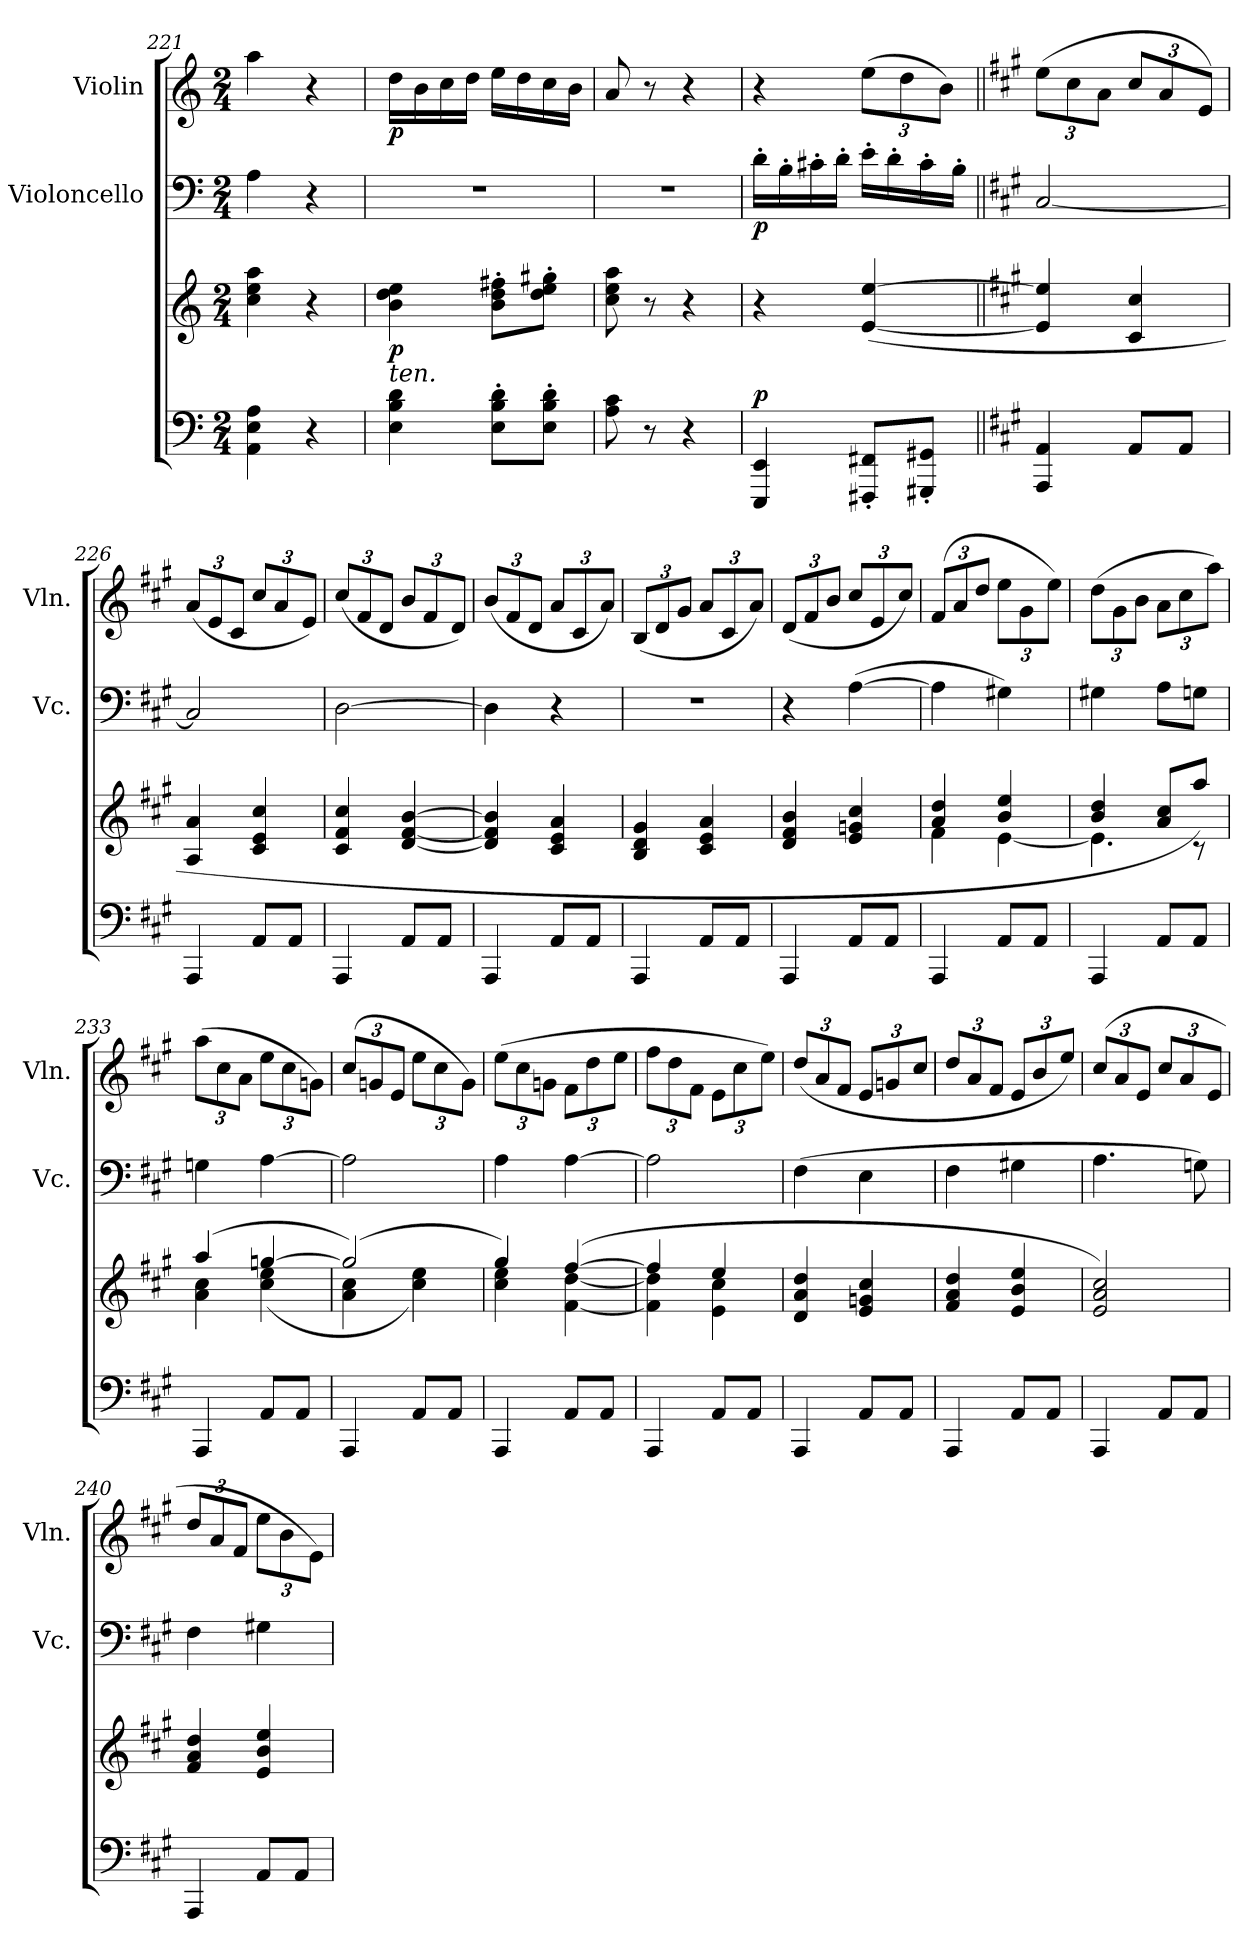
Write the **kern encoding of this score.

**kern	**kern	**dynam	**kern	**dynam	**kern	**dynam
*part3	*part3	*part3	*part2	*part2	*part1	*part1
*staff4	*staff3	*staff3/4	*staff2	*staff2	*staff1	*staff1
*	*	*	*I"Violoncello	*	*I"Violin	*
*	*	*	*I'Vc.	*	*I'Vln.	*
*clefF4	*clefG2	*	*clefF4	*	*clefG2	*
*k[]	*k[]	*	*k[]	*	*k[]	*
*M2/4	*M2/4	*	*M2/4	*	*M2/4	*
=221	=221	=221	=221	=221	=221	=221
4AA\ 4E\ 4A\	4cc\ 4ee\ 4aa\	.	4A\	.	4aa\	.
4r	4r	.	4r	.	4r	.
=222	=222	=222	=222	=222	=222	=222
!LO:TX:a:i:t=ten.	!	!	!	!	!	!
!	!	!LO:DY:b	!	!	!	!LO:DY:b
4E\ 4B\ 4d\	4b\ 4dd\ 4ee\	p	2r	.	16dd\LL	p
.	.	.	.	.	16b\	.
.	.	.	.	.	16cc\	.
.	.	.	.	.	16dd\JJ	.
8E'\ 8B'\ 8d'\L	8b'\ 8dd'\ 8ff#X'\L	.	.	.	16ee\LL	.
.	.	.	.	.	16dd\	.
8E'\ 8B'\ 8d'\J	8dd'\ 8ee'\ 8gg#X'\J	.	.	.	16cc\	.
.	.	.	.	.	16b\JJ	.
=223	=223	=223	=223	=223	=223	=223
8A\ 8c\	8cc\ 8ee\ 8aa\	.	2r	.	8a/	.
8r	8r	.	.	.	8r	.
4r	4r	.	.	.	4r	.
=224	=224	=224	=224	=224	=224	=224
!	!	!LO:DY:a=2	!	!LO:DY:b	!	!
4EEE/ 4EE/	4r	p	16d'\LL	p	4r	.
.	.	.	16B'\	.	.	.
.	.	.	16c#X'\	.	.	.
.	.	.	16d'\JJ	.	.	.
*	*	*	*	*	*Xbrackettup	*
8FFF#X'/ 8FF#X'/L	(>[4e/ [4ee/	.	16e'\LL	.	(>12ee\L	.
.	.	.	16d'\	.	.	.
.	.	.	.	.	12dd\	.
8GGG#X'/ 8GG#X'/J	.	.	16c#'\	.	.	.
.	.	.	.	.	12b\J)	.
.	.	.	16B'\JJ	.	.	.
=225||	=225||	=225||	=225||	=225||	=225||	=225||
*k[f#c#g#]	*k[f#c#g#]	*	*k[f#c#g#]	*	*k[f#c#g#]	*
4AAA/ 4AA/	4e]/ 4ee]/	.	[2C#/	.	(>12ee\L	.
.	.	.	.	.	12cc#\	.
.	.	.	.	.	12a\J	.
8AA/L	4c#/ 4cc#/	.	.	.	12cc#/L	.
.	.	.	.	.	12a/	.
8AA/J	.	.	.	.	.	.
.	.	.	.	.	12e/J)	.
=226	=226	=226	=226	=226	=226	=226
4AAA/	4A/ 4a/	.	2C#/]	.	(<12a/L	.
.	.	.	.	.	12e/	.
.	.	.	.	.	12c#/J	.
8AA/L	4c#/ 4e/ 4cc#/	.	.	.	12cc#/L	.
.	.	.	.	.	12a/	.
8AA/J	.	.	.	.	.	.
.	.	.	.	.	12e/J)	.
=227	=227	=227	=227	=227	=227	=227
4AAA/	4c#/ 4f#/ 4cc#/	.	[2D\	.	(<12cc#/L	.
.	.	.	.	.	12f#/	.
.	.	.	.	.	12d/J	.
8AA/L	[4d/ [4f#/ [4b/	.	.	.	12b/L	.
.	.	.	.	.	12f#/	.
8AA/J	.	.	.	.	.	.
.	.	.	.	.	12d/J)	.
=228	=228	=228	=228	=228	=228	=228
4AAA/	4d]/ 4f#]/ 4b]/	.	4D\]	.	(<12b/L	.
.	.	.	.	.	12f#/	.
.	.	.	.	.	12d/J	.
8AA/L	4c#/ 4e/ 4a/	.	4r	.	12a/L	.
.	.	.	.	.	12c#/	.
8AA/J	.	.	.	.	.	.
.	.	.	.	.	12a/J)	.
=229	=229	=229	=229	=229	=229	=229
4AAA/	4B/ 4d/ 4g#/	.	2r	.	(<12B/L	.
.	.	.	.	.	12d/	.
.	.	.	.	.	12g#/J	.
8AA/L	4c#/ 4e/ 4a/	.	.	.	12a/L	.
.	.	.	.	.	12c#/	.
8AA/J	.	.	.	.	.	.
.	.	.	.	.	12a/J)	.
=230	=230	=230	=230	=230	=230	=230
4AAA/	4d/ 4f#/ 4b/	.	4r	.	(<12d/L	.
.	.	.	.	.	12f#/	.
.	.	.	.	.	12b/J	.
8AA/L	4e/ 4gn/ 4cc#/	.	(>[4A\	.	12cc#/L	.
.	.	.	.	.	12e/	.
8AA/J	.	.	.	.	.	.
.	.	.	.	.	12cc#/J)	.
=231	=231	=231	=231	=231	=231	=231
*	*^	*	*	*	*	*
4AAA/	4a/ 4dd/	4f#\	.	4A\]	.	(>12f#/L	.
.	.	.	.	.	.	12a/	.
.	.	.	.	.	.	12dd/J	.
8AA/L	4b/ 4ee/	[4e\	.	4G#X\)	.	12ee\L	.
.	.	.	.	.	.	12g#\	.
8AA/J	.	.	.	.	.	.	.
.	.	.	.	.	.	12ee\J)	.
=232	=232	=232	=232	=232	=232	=232	=232
4AAA/	4b/ 4dd/	4.e\]	.	4G#X\	.	(>12dd\L	.
.	.	.	.	.	.	12g#\	.
.	.	.	.	.	.	12b\J	.
8AA/L	8a/ 8cc#/L	.	.	8A\L	.	12a\L	.
.	.	.	.	.	.	12cc#\	.
8AA/J	8aa/J)	8r	.	8Gn\J	.	.	.
.	.	.	.	.	.	12aa\J)	.
=233	=233	=233	=233	=233	=233	=233	=233
4AAA/	(>4aa/	4a\ 4cc#\	.	4Gn\	.	(>12aa\L	.
.	.	.	.	.	.	12cc#\	.
.	.	.	.	.	.	12a\J	.
8AA/L	[4ggn/	(<4cc#\ 4ee\	.	[4A\	.	12ee\L	.
.	.	.	.	.	.	12cc#\	.
8AA/J	.	.	.	.	.	.	.
.	.	.	.	.	.	12gn\J)	.
=234	=234	=234	=234	=234	=234	=234	=234
4AAA/	(>2gg/])	4a\ 4cc#\	.	2A\]	.	(>12cc#/L	.
.	.	.	.	.	.	12gn/	.
.	.	.	.	.	.	12e/J	.
8AA/L	.	4cc#\ 4ee\)	.	.	.	12ee\L	.
.	.	.	.	.	.	12cc#\	.
8AA/J	.	.	.	.	.	.	.
.	.	.	.	.	.	12g\J)	.
=235	=235	=235	=235	=235	=235	=235	=235
4AAA/	4gg#/)	4cc#\ 4ee\	.	4A\	.	(>12ee\L	.
.	.	.	.	.	.	12cc#\	.
.	.	.	.	.	.	12gn\J	.
8AA/L	(>[4ff#/	[4f#\ [4dd\	.	[4A\	.	12f#\L	.
.	.	.	.	.	.	12dd\	.
8AA/J	.	.	.	.	.	.	.
.	.	.	.	.	.	12ee\J	.
=236	=236	=236	=236	=236	=236	=236	=236
4AAA/	4ff#/]	4f#]\ 4dd]\	.	2A\]	.	12ff#\L	.
.	.	.	.	.	.	12dd\	.
.	.	.	.	.	.	12f#\J	.
8AA/L	4ee/	4e\ 4cc#\	.	.	.	12e\L	.
.	.	.	.	.	.	12cc#\	.
8AA/J	.	.	.	.	.	.	.
.	.	.	.	.	.	12ee\J)	.
*	*v	*v	*	*	*	*	*
=237	=237	=237	=237	=237	=237	=237
4AAA/	4d/ 4a/ 4dd/	.	(>4F#\	.	(<12dd/L	.
.	.	.	.	.	12a/	.
.	.	.	.	.	12f#/J	.
8AA/L	4e/ 4gn/ 4cc#/	.	4E\	.	12e/L	.
.	.	.	.	.	12gn/	.
8AA/J	.	.	.	.	.	.
.	.	.	.	.	12cc#/J	.
=238	=238	=238	=238	=238	=238	=238
4AAA/	4f#/ 4a/ 4dd/	.	4F#\	.	12dd/L	.
.	.	.	.	.	12a/	.
.	.	.	.	.	12f#/J	.
8AA/L	4e/ 4b/ 4ee/	.	4G#X\	.	12e/L	.
.	.	.	.	.	12b/	.
8AA/J	.	.	.	.	.	.
.	.	.	.	.	12ee/J)	.
=239	=239	=239	=239	=239	=239	=239
4AAA/	2e/ 2a/ 2cc#/)	.	4.A\	.	(>12cc#/L	.
.	.	.	.	.	12a/	.
.	.	.	.	.	12e/J	.
8AA/L	.	.	.	.	12cc#/L	.
.	.	.	.	.	12a/	.
8AA/J	.	.	8Gn\)	.	.	.
.	.	.	.	.	12e/J	.
=240	=240	=240	=240	=240	=240	=240
!	!	!LO:DY:b	!	!LO:DY:b	!	!LO:DY:b
4AAA/	4f#/ 4a/ 4dd/	dimin.	4F#\	dimin.	12dd/L	dimin.
.	.	.	.	.	12a/	.
.	.	.	.	.	12f#/J	.
8AA/L	4e/ 4b/ 4ee/	.	4G#X\	.	12ee\L	.
.	.	.	.	.	12b\	.
8AA/J	.	.	.	.	.	.
.	.	.	.	.	12e\J)	.
=	=	=	=	=	=	=
*-	*-	*-	*-	*-	*-	*-
